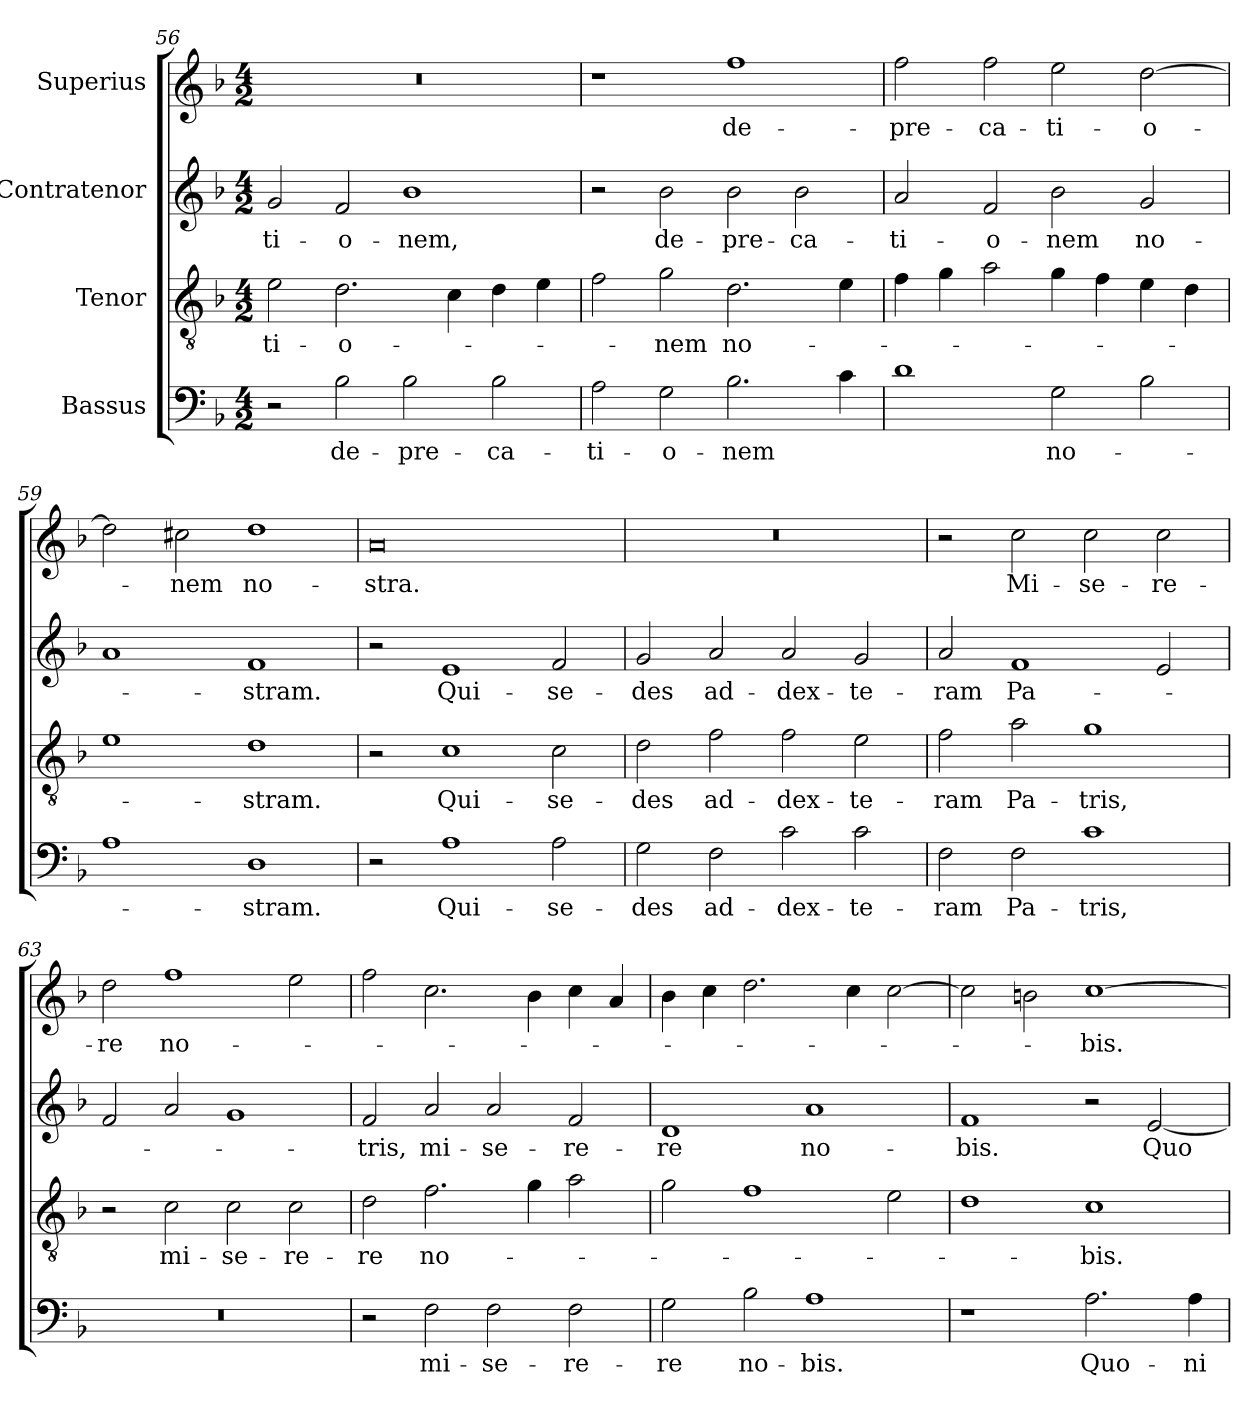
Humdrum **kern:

**kern	**text	**kern	**text	**kern	**text	**kern	**text
*part4	*part4	*part3	*part3	*part2	*part2	*part1	*part1
*staff4	*staff4	*staff3	*staff3	*staff2	*staff2	*staff1	*staff1
*I"Bassus	*	*I"Tenor	*	*I"Contratenor	*	*I"Superius	*
*clefF4	*	*clefGv2	*	*clefG2	*	*clefG2	*
*k[b-]	*	*k[b-]	*	*k[b-]	*	*k[b-]	*
*M4/2	*	*M4/2	*	*M4/2	*	*M4/2	*
=56	=56	=56	=56	=56	=56	=56	=56
2r	.	2e\	-ti-	2g/	-ti-	0r	.
2B-\	de-	2.d\	-o-	2f/	-o-	.	.
2B-\	-pre-	.	.	1b-\	-nem,	.	.
.	.	4c\	.	.	.	.	.
2B-\	-ca-	4d\	.	.	.	.	.
.	.	4e\	.	.	.	.	.
=57	=57	=57	=57	=57	=57	=57	=57
2A\	-ti-	2f\	.	2r	.	1r	.
2G\	-o-	2g\	-nem	2b-\	de-	.	.
2.B-\	-nem	2.d\	no-	2b-\	-pre-	1ff\	de-
.	.	.	.	2b-\	-ca-	.	.
4c\	.	4e\	.	.	.	.	.
=58	=58	=58	=58	=58	=58	=58	=58
1d\	.	4f\	.	2a/	-ti-	2ff\	-pre-
.	.	4g\	.	.	.	.	.
.	.	2a\	.	2f/	-o-	2ff\	-ca-
2G\	no-	4g\	.	2b-\	-nem	2ee\	-ti-
.	.	4f\	.	.	.	.	.
2B-\	.	4e\	.	2g/	no-	[2dd\	-o-
.	.	4d\	.	.	.	.	.
=59	=59	=59	=59	=59	=59	=59	=59
1A\	.	1e\	.	1a/	.	2dd\]	.
.	.	.	.	.	.	2cc#X\	-nem
1D\	-stram.	1d\	-stram.	1f/	-stram.	1dd\	no-
=60	=60	=60	=60	=60	=60	=60	=60
2r	.	2r	.	2r	.	0a/	-stra.
1A\	Qui-	1c\	Qui-	1e/	Qui-	.	.
2A\	se-	2c\	se-	2f/	se-	.	.
=61	=61	=61	=61	=61	=61	=61	=61
2G\	-des	2d\	-des	2g/	-des	0r	.
2F\	ad-	2f\	ad-	2a/	ad-	.	.
2c\	dex-	2f\	dex-	2a/	dex-	.	.
2c\	-te-	2e\	-te-	2g/	-te-	.	.
=62	=62	=62	=62	=62	=62	=62	=62
2F\	-ram	2f\	-ram	2a/	-ram	2r	.
2F\	Pa-	2a\	Pa-	1f/	Pa-	2cc\	Mi-
1c\	-tris,	1g\	-tris,	.	.	2cc\	-se-
.	.	.	.	2e/	.	2cc\	-re-
=63	=63	=63	=63	=63	=63	=63	=63
0r	.	2r	.	2f/	.	2dd\	-re
.	.	2c\	mi-	2a/	.	1ff\	no-
.	.	2c\	-se-	1g/	.	.	.
.	.	2c\	-re-	.	.	2ee\	.
=64	=64	=64	=64	=64	=64	=64	=64
2r	.	2d\	-re	2f/	-tris,	2ff\	.
2F\	mi-	2.f\	no-	2a/	mi-	2.cc\	.
2F\	-se-	.	.	2a/	-se-	.	.
.	.	4g\	.	.	.	4b-\	.
2F\	-re-	2a\	.	2f/	-re-	4cc\	.
.	.	.	.	.	.	4a/	.
=65	=65	=65	=65	=65	=65	=65	=65
2G\	-re	2g\	.	1d/	-re	4b-\	.
.	.	.	.	.	.	4cc\	.
2B-\	no-	1f\	.	.	.	2.dd\	.
1A\	-bis.	.	.	1a/	no-	.	.
.	.	.	.	.	.	4cc\	.
.	.	2e\	.	.	.	[2cc\	.
=66	=66	=66	=66	=66	=66	=66	=66
1r	.	1d\	.	1f/	-bis.	2cc\]	.
.	.	.	.	.	.	2bn\	.
2.A\	Quo-	1c\	-bis.	2r	.	[1cc\	-bis.
.	.	.	.	[2e/	Quo-	.	.
4A\	-ni-	.	.	.	.	.	.
=	=	=	=	=	=	=	=
*-	*-	*-	*-	*-	*-	*-	*-
